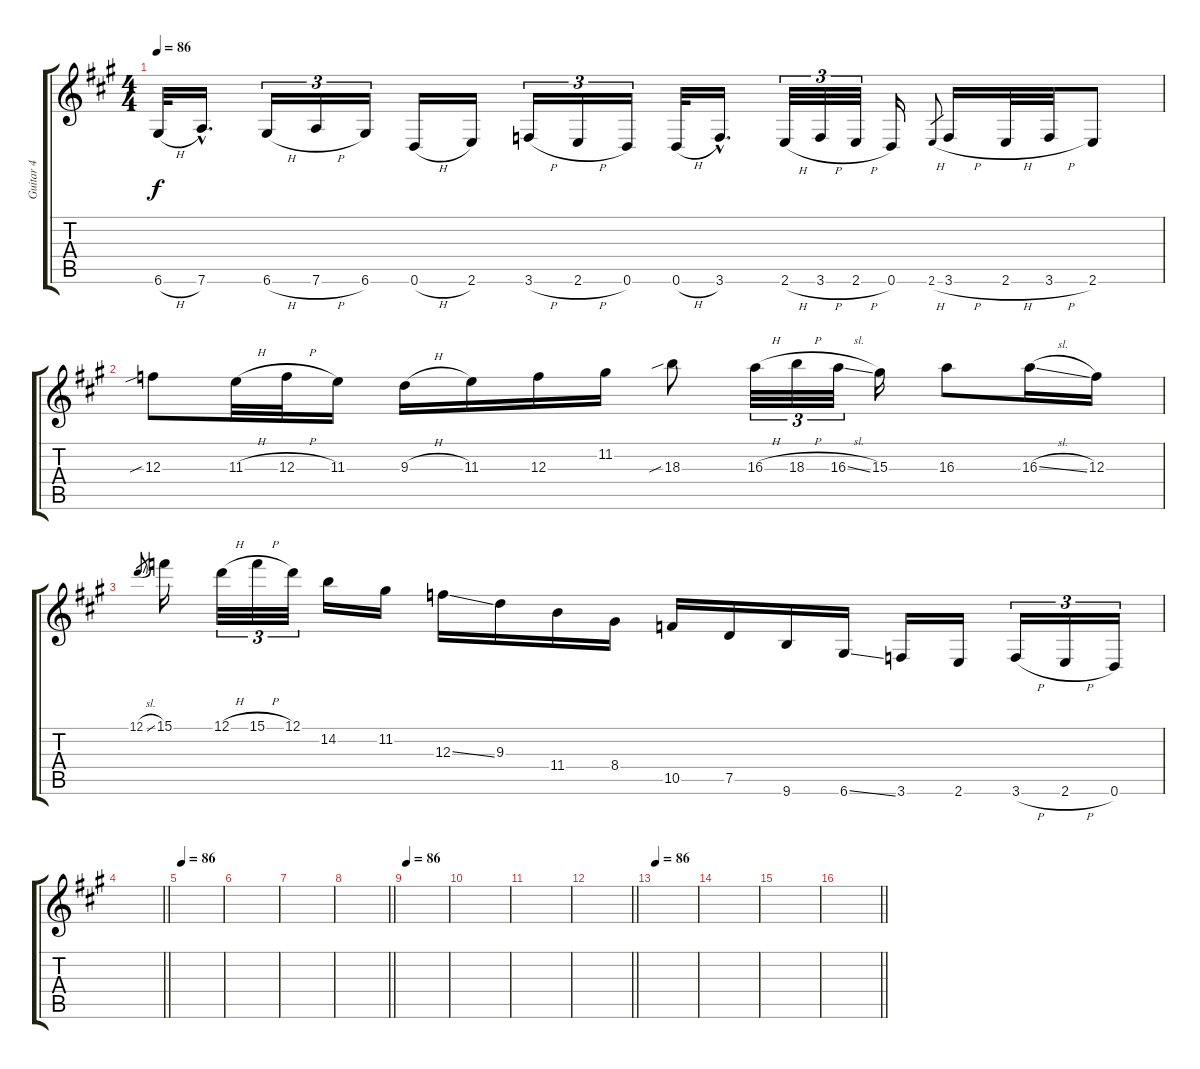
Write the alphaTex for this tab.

\track ("Guitar 4" "Guitar 4") {instrument overdrivenguitar}
\staff {score tabs}
\tuning (D4 A3 F3 C3 G2 D2) {hide}
\ts (4 4)
\tempo 86
\clef g2
\ks f#minor
6.6{h}.32{dy f} 7.6{hac}.16{d} 6.6{h}.16{tu (3 2)} 7.6{h}.16{tu (3 2)} 6.6.16{tu (3 2)} 0.6{h}.16 2.6.16 3.6{h}.16{tu (3 2)} 2.6{h}.16{tu (3 2)} 0.6.16{tu (3 2)} 0.6{h}.32 3.6{hac}.16{d} 2.6{h}.32{tu (3 2)} 3.6{h}.32{tu (3 2)} 2.6{h}.32{tu (3 2)} 0.6.16 2.6{h}.8{gr} 3.6{h}.16 2.6{h}.32 3.6{h}.32 2.6.8 |
12.3{sib}.8 11.3{h}.32 12.3{h}.32 11.3.16 9.3{h}.16 11.3.16 12.3.16 11.2.16 18.3{sib}.8 16.3{h}.32{tu (3 2)} 18.3{h}.32{tu (3 2)} 16.3{sl}.32{tu (3 2)} 15.3.16 16.3.8 16.3{sl}.16 12.3.16 |
12.1{sl}.8{gr} 15.1.16 12.1{h}.32{tu (3 2)} 15.1{h}.32{tu (3 2)} 12.1.32{tu (3 2)} 14.2.16 11.2.16 12.3{ss}.16 9.3.16 11.4.16 8.4.16 10.5.16 7.5.16 9.6.16 6.6{ss}.16 3.6.16 2.6.16 3.6{h}.16{tu (3 2)} 2.6{h}.16{tu (3 2)} 0.6.16{tu (3 2)} |
\barLineRight lightlight
|
\tempo 86
|
|
|
\barLineRight lightlight
|
\tempo 86
|
|
|
\barLineRight lightlight
|
\tempo 86
|
|
|
\barLineRight lightlight
